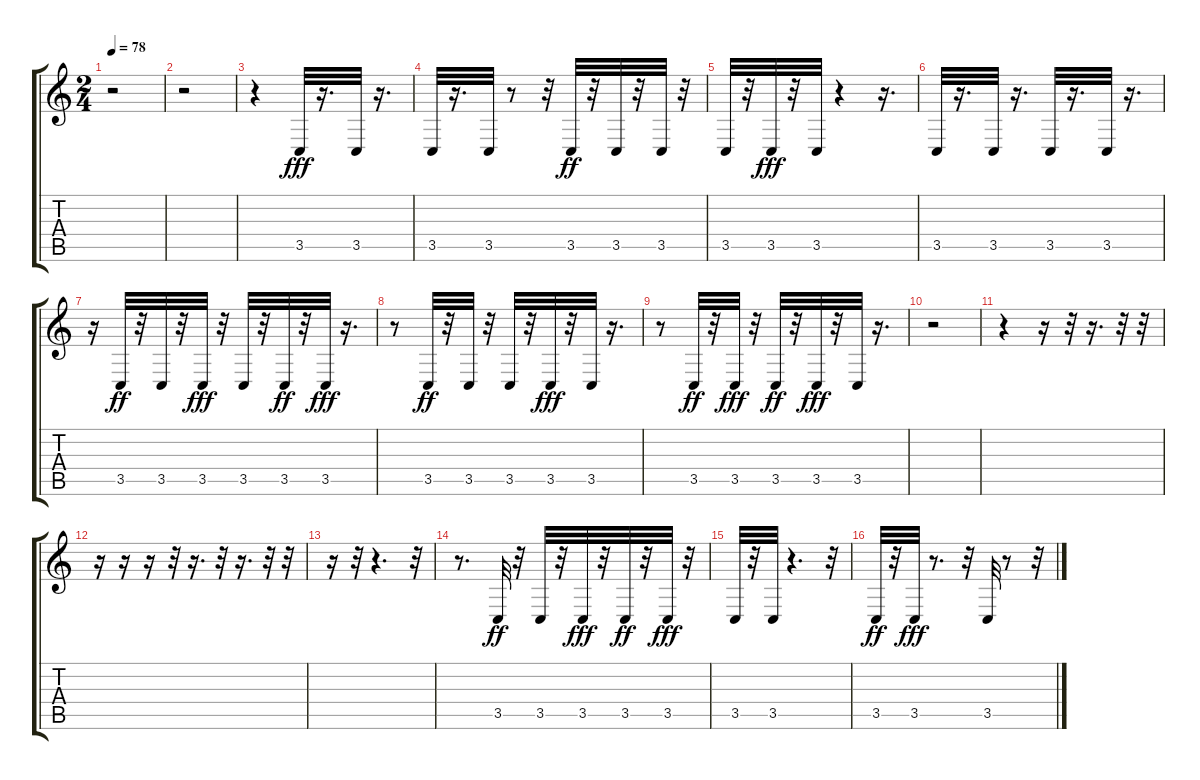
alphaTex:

\track "" {instrument timpani}
\staff {score tabs}
\tuning (E4 B3 G3 D3 A2 E2) {hide}
\ts (2 4)
\tempo 78
\clef g2
\ks c
r.2{dy fff} |
r.2 |
r.4 3.5.32 r.16{d} 3.5.32 r.16{d} |
3.5.32 r.16{d} 3.5.32 r.8 r.32 3.5.32{dy ff} r.32 3.5.32 r.32 3.5.32 r.32 |
3.5.32 r.32 3.5.32{dy fff} r.32 3.5.32 r.4 r.16{d} |
3.5.32 r.16{d} 3.5.32 r.16{d} 3.5.32 r.16{d} 3.5.32 r.16{d} |
r.16 3.5.32{dy ff} r.32 3.5.32 r.32 3.5.32{dy fff} r.32 3.5.32 r.32 3.5.32{dy ff} r.32 3.5.32{dy fff} r.16{d} |
r.8 3.5.32{dy ff} r.32 3.5.32 r.32 3.5.32 r.32 3.5.32{dy fff} r.32 3.5.32 r.16{d} |
r.8 3.5.32{dy ff} r.32 3.5.32{dy fff} r.32 3.5.32{dy ff} r.32 3.5.32{dy fff} r.32 3.5.32 r.16{d} |
r.2 |
r.4 r.16 r.32 r.16{d} r.32 r.32 |
r.16 r.16 r.16 r.32 r.16{d} r.32 r.16{d} r.32 r.32 |
r.16 r.32 r.4{d} r.32 |
r.8{d} 3.5.32{dy ff} r.32 3.5.32 r.32 3.5.32{dy fff} r.32 3.5.32{dy ff} r.32 3.5.32{dy fff} r.32 |
3.5.32 r.32 3.5.32 r.4{d} r.32 |
3.5.32{dy ff} r.32 3.5.32{dy fff} r.8{d} r.32 3.5.32 r.8 r.32
